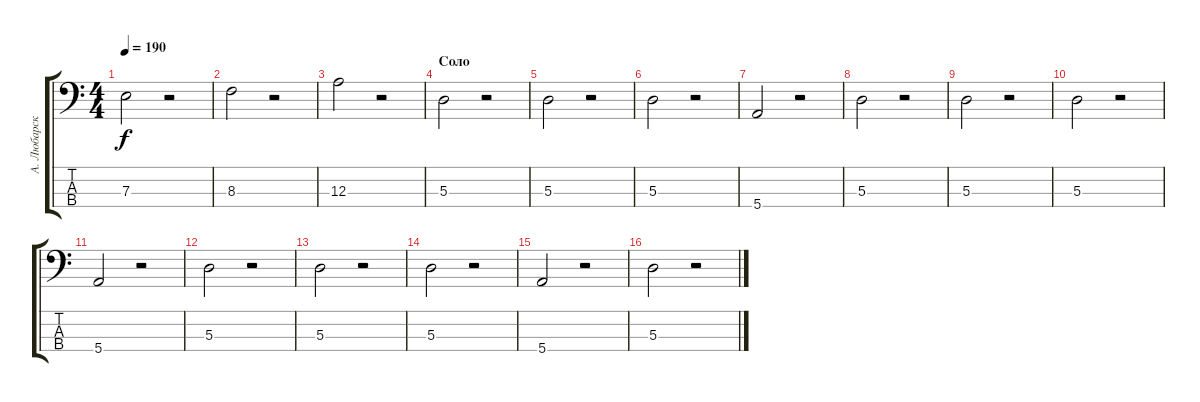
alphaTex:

\track ("А. Любарский" "А. Любарск") {instrument synthbass2}
\staff {score tabs}
\tuning (G2 D2 A1 E1) {hide}
\ts (4 4)
\tempo 190
\clef f4
\ks c
7.3.2{dy f} r.2 |
8.3.2 r.2 |
12.3.2 r.2 |
\section ("" "Соло")
5.3.2 r.2 |
5.3.2 r.2 |
5.3.2 r.2 |
5.4.2 r.2 |
5.3.2 r.2 |
5.3.2 r.2 |
5.3.2 r.2 |
5.4.2 r.2 |
5.3.2 r.2 |
5.3.2 r.2 |
5.3.2 r.2 |
5.4.2 r.2 |
5.3.2 r.2
